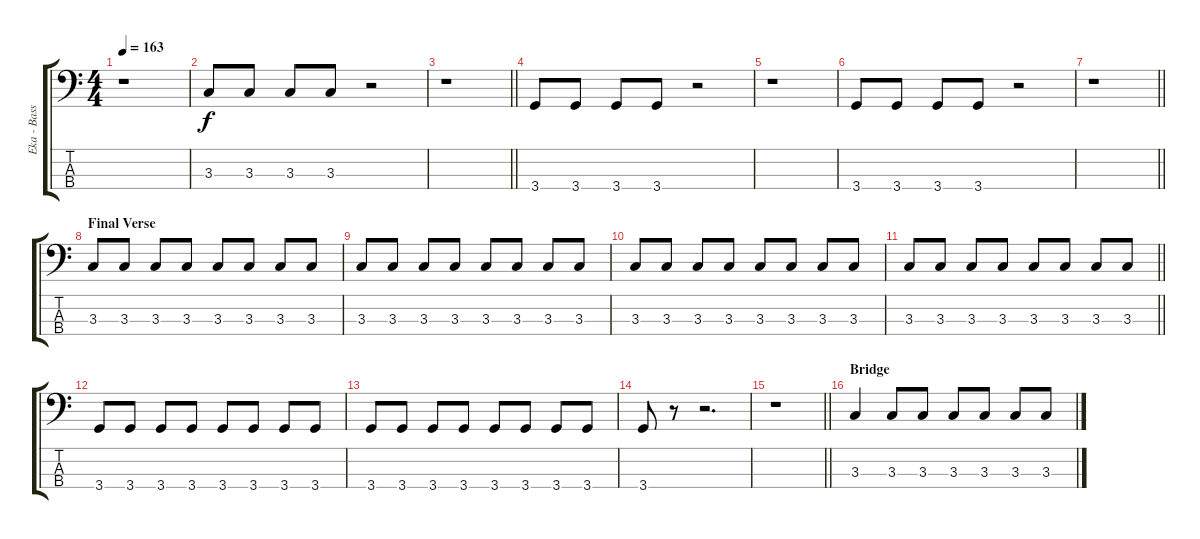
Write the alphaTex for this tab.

\track ("Eka - Bass" "Eka - Bass") {instrument electricbasspick}
\staff {score tabs}
\tuning (G2 D2 A1 E1) {hide}
\ts (4 4)
\tempo 163
\clef f4
\ks c
r.1{dy f} |
3.3.8 3.3.8 3.3.8 3.3.8 r.2 |
\barLineRight lightlight
r.1 |
3.4.8 3.4.8 3.4.8 3.4.8 r.2 |
r.1 |
3.4.8 3.4.8 3.4.8 3.4.8 r.2 |
\barLineRight lightlight
r.1 |
\section ("" "Final Verse")
3.3.8 3.3.8 3.3.8 3.3.8 3.3.8 3.3.8 3.3.8 3.3.8 |
3.3.8 3.3.8 3.3.8 3.3.8 3.3.8 3.3.8 3.3.8 3.3.8 |
3.3.8 3.3.8 3.3.8 3.3.8 3.3.8 3.3.8 3.3.8 3.3.8 |
\barLineRight lightlight
3.3.8 3.3.8 3.3.8 3.3.8 3.3.8 3.3.8 3.3.8 3.3.8 |
3.4.8 3.4.8 3.4.8 3.4.8 3.4.8 3.4.8 3.4.8 3.4.8 |
3.4.8 3.4.8 3.4.8 3.4.8 3.4.8 3.4.8 3.4.8 3.4.8 |
3.4.8 r.8 r.2{d} |
\barLineRight lightlight
r.1 |
\section ("" "Bridge")
3.3.4 3.3.8 3.3.8 3.3.8 3.3.8 3.3.8 3.3.8
